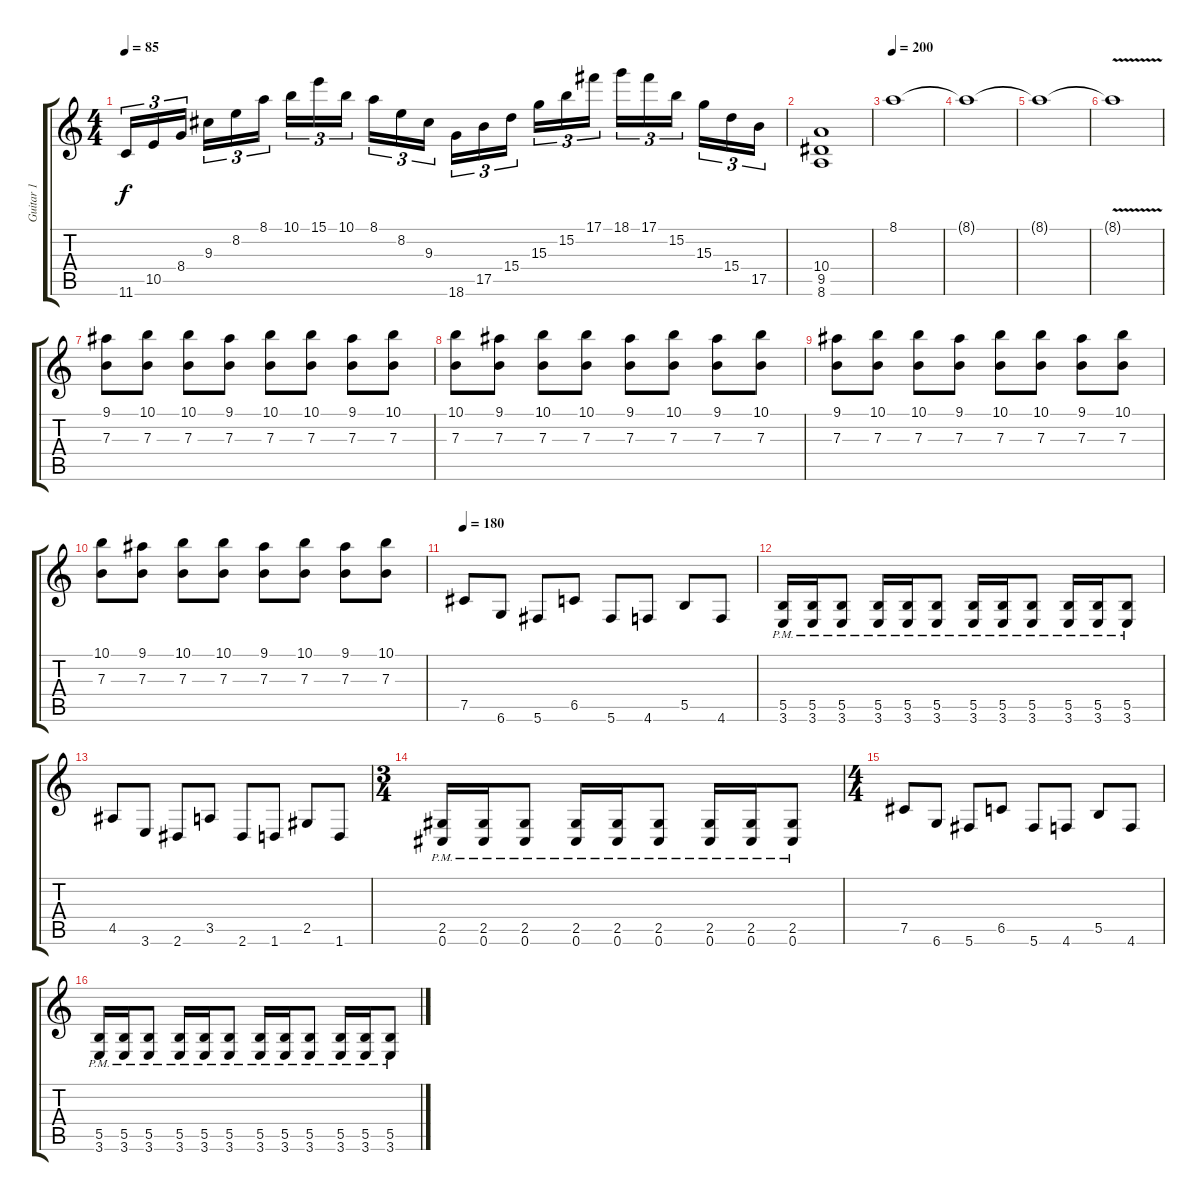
\track ("Guitar 1" "Guitar 1") {instrument overdrivenguitar}
\staff {score tabs}
\tuning (Db4 Ab3 E3 B2 Gb2 Db2) {hide}
\ts (4 4)
\tempo 85
\clef g2
\ks c
11.6.16{tu (3 2) dy f} 10.5.16{tu (3 2)} 8.4.16{tu (3 2) beam splitsecondary} 9.3.16{tu (3 2)} 8.2.16{tu (3 2)} 8.1.16{tu (3 2)} 10.1.16{tu (3 2)} 15.1.16{tu (3 2)} 10.1.16{tu (3 2) beam splitsecondary} 8.1.16{tu (3 2)} 8.2.16{tu (3 2)} 9.3.16{tu (3 2)} 18.6.16{tu (3 2)} 17.5.16{tu (3 2)} 15.4.16{tu (3 2) beam splitsecondary} 15.3.16{tu (3 2)} 15.2.16{tu (3 2)} 17.1.16{tu (3 2)} 18.1.16{tu (3 2)} 17.1.16{tu (3 2)} 15.2.16{tu (3 2) beam splitsecondary} 15.3.16{tu (3 2)} 15.4.16{tu (3 2)} 17.5.16{tu (3 2)} |
(10.4 9.5 8.6).1 |
\tempo 200
8.1.1 |
8.1{t}.1 |
8.1{t}.1 |
8.1{v t}.1 |
(9.1 7.3).8 (10.1 7.3).8 (10.1 7.3).8 (9.1 7.3).8 (10.1 7.3).8 (10.1 7.3).8 (9.1 7.3).8 (10.1 7.3).8 |
(10.1 7.3).8 (9.1 7.3).8 (10.1 7.3).8 (10.1 7.3).8 (9.1 7.3).8 (10.1 7.3).8 (9.1 7.3).8 (10.1 7.3).8 |
(9.1 7.3).8 (10.1 7.3).8 (10.1 7.3).8 (9.1 7.3).8 (10.1 7.3).8 (10.1 7.3).8 (9.1 7.3).8 (10.1 7.3).8 |
(10.1 7.3).8 (9.1 7.3).8 (10.1 7.3).8 (10.1 7.3).8 (9.1 7.3).8 (10.1 7.3).8 (9.1 7.3).8 (10.1 7.3).8 |
\tempo 180
7.5.8 6.6.8 5.6.8 6.5.8 5.6.8 4.6.8 5.5.8 4.6.8 |
(5.5{pm} 3.6{pm}).16 (5.5{pm} 3.6{pm}).16 (5.5{pm} 3.6{pm}).8 (5.5{pm} 3.6{pm}).16 (5.5{pm} 3.6{pm}).16 (5.5{pm} 3.6{pm}).8 (5.5{pm} 3.6{pm}).16 (5.5{pm} 3.6{pm}).16 (5.5{pm} 3.6{pm}).8 (5.5{pm} 3.6{pm}).16 (5.5{pm} 3.6{pm}).16 (5.5{pm} 3.6{pm}).8 |
4.5.8 3.6.8 2.6.8 3.5.8 2.6.8 1.6.8 2.5.8 1.6.8 |
\ts (3 4)
(2.5{pm} 0.6{pm}).16 (2.5{pm} 0.6{pm}).16 (2.5{pm} 0.6{pm}).8 (2.5{pm} 0.6{pm}).16 (2.5{pm} 0.6{pm}).16 (2.5{pm} 0.6{pm}).8 (2.5{pm} 0.6{pm}).16 (2.5{pm} 0.6{pm}).16 (2.5{pm} 0.6{pm}).8 |
\ts (4 4)
7.5.8 6.6.8 5.6.8 6.5.8 5.6.8 4.6.8 5.5.8 4.6.8 |
(5.5{pm} 3.6{pm}).16 (5.5{pm} 3.6{pm}).16 (5.5{pm} 3.6{pm}).8 (5.5{pm} 3.6{pm}).16 (5.5{pm} 3.6{pm}).16 (5.5{pm} 3.6{pm}).8 (5.5{pm} 3.6{pm}).16 (5.5{pm} 3.6{pm}).16 (5.5{pm} 3.6{pm}).8 (5.5{pm} 3.6{pm}).16 (5.5{pm} 3.6{pm}).16 (5.5{pm} 3.6{pm}).8
